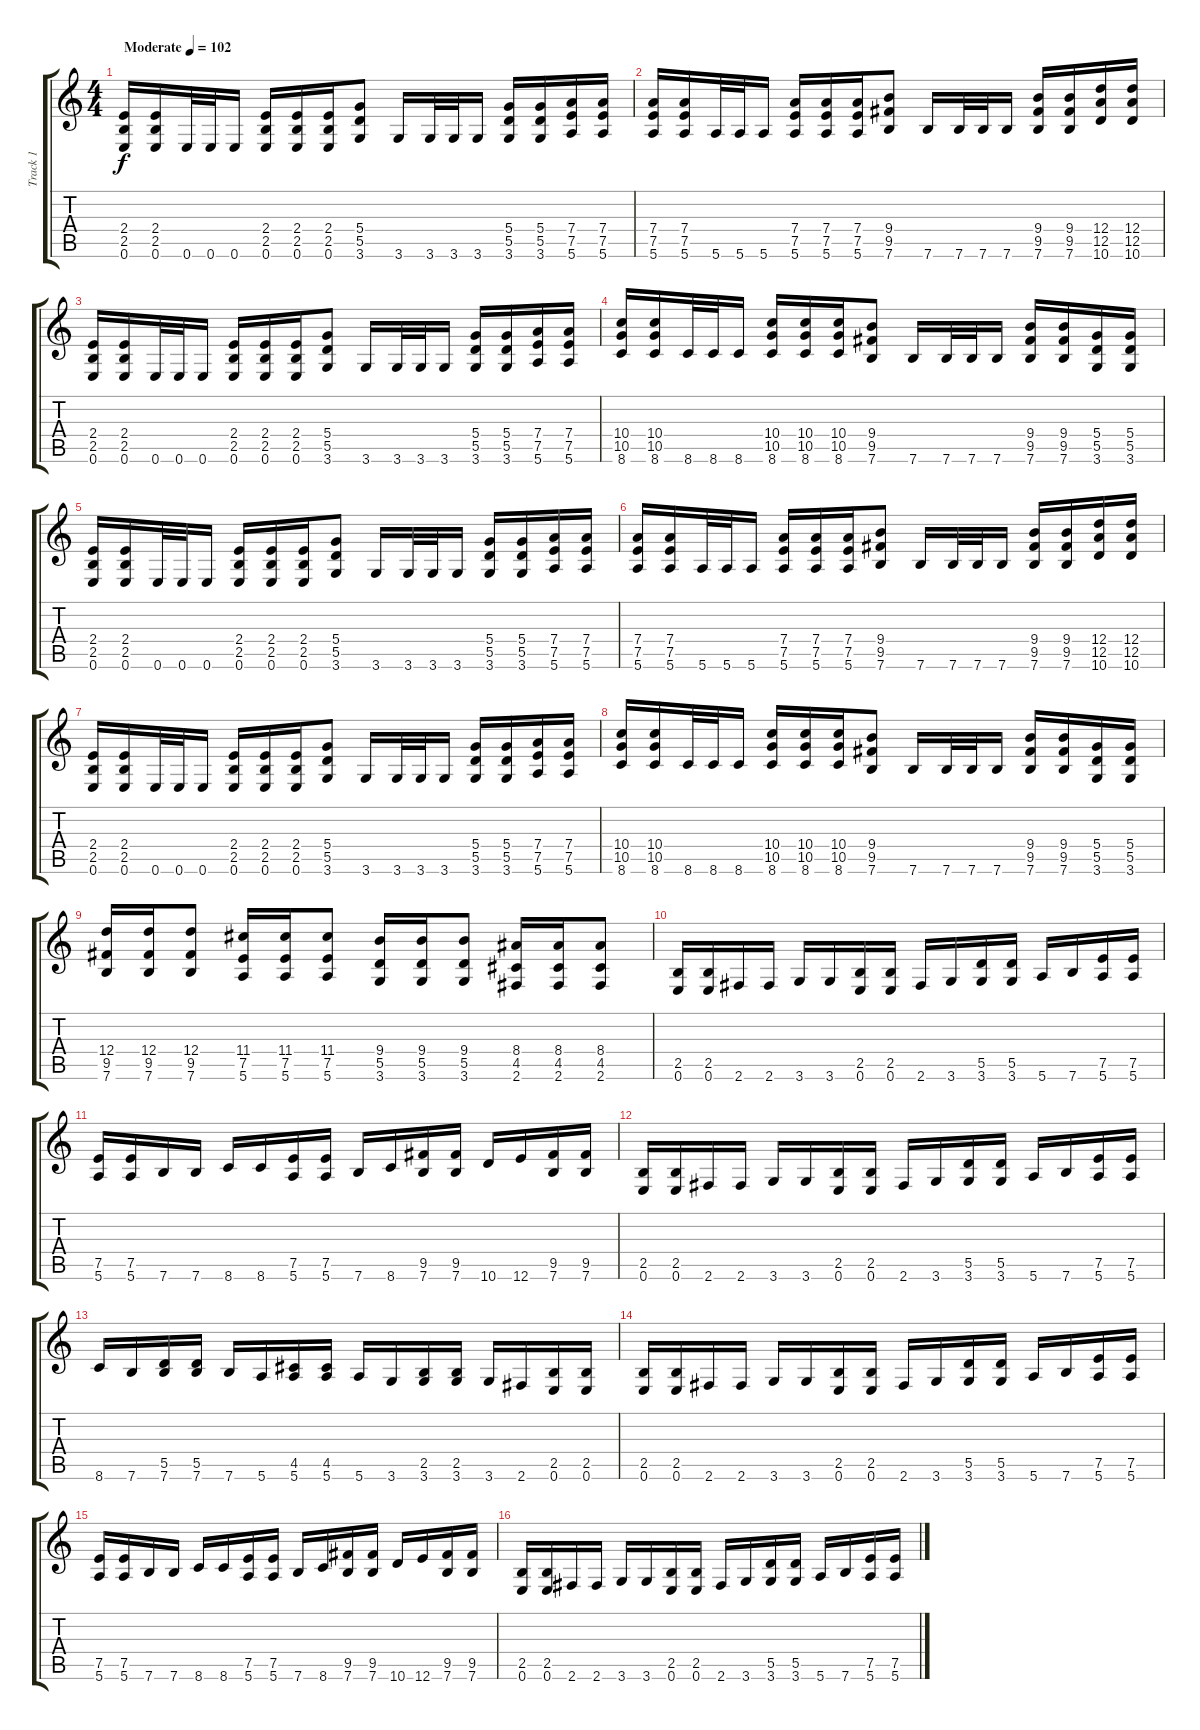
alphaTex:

\track ("Track 1" "Track 1") {instrument distortionguitar}
\staff {score tabs}
\tuning (E4 B3 G3 D3 A2 E2) {hide}
\ts (4 4)
\tempo (102 "Moderate")
\clef g2
\ks c
(2.4 2.5 0.6).16{dy f instrument distortionguitar} (2.4 2.5 0.6).16 0.6.32 0.6.32 0.6.16 (2.4 2.5 0.6).16 (2.4 2.5 0.6).16 (2.4 2.5 0.6).16 (5.4 5.5 3.6).8 3.6.16 3.6.32 3.6.32 3.6.16 (5.4 5.5 3.6).16 (5.4 5.5 3.6).16 (7.4 7.5 5.6).16 (7.4 7.5 5.6).16 |
(7.4 7.5 5.6).16 (7.4 7.5 5.6).16 5.6.32 5.6.32 5.6.16 (7.4 7.5 5.6).16 (7.4 7.5 5.6).16 (7.4 7.5 5.6).16 (9.4 9.5 7.6).8 7.6.16 7.6.32 7.6.32 7.6.16 (9.4 9.5 7.6).16 (9.4 9.5 7.6).16 (12.4 12.5 10.6).16 (12.4 12.5 10.6).16 |
(2.4 2.5 0.6).16 (2.4 2.5 0.6).16 0.6.32 0.6.32 0.6.16 (2.4 2.5 0.6).16 (2.4 2.5 0.6).16 (2.4 2.5 0.6).16 (5.4 5.5 3.6).8 3.6.16 3.6.32 3.6.32 3.6.16 (5.4 5.5 3.6).16 (5.4 5.5 3.6).16 (7.4 7.5 5.6).16 (7.4 7.5 5.6).16 |
(10.4 10.5 8.6).16 (10.4 10.5 8.6).16 8.6.32 8.6.32 8.6.16 (10.4 10.5 8.6).16 (10.4 10.5 8.6).16 (10.4 10.5 8.6).16 (9.4 9.5 7.6).8 7.6.16 7.6.32 7.6.32 7.6.16 (9.4 9.5 7.6).16 (9.4 9.5 7.6).16 (5.4 5.5 3.6).16 (5.4 5.5 3.6).16 |
(2.4 2.5 0.6).16 (2.4 2.5 0.6).16 0.6.32 0.6.32 0.6.16 (2.4 2.5 0.6).16 (2.4 2.5 0.6).16 (2.4 2.5 0.6).16 (5.4 5.5 3.6).8 3.6.16 3.6.32 3.6.32 3.6.16 (5.4 5.5 3.6).16 (5.4 5.5 3.6).16 (7.4 7.5 5.6).16 (7.4 7.5 5.6).16 |
(7.4 7.5 5.6).16 (7.4 7.5 5.6).16 5.6.32 5.6.32 5.6.16 (7.4 7.5 5.6).16 (7.4 7.5 5.6).16 (7.4 7.5 5.6).16 (9.4 9.5 7.6).8 7.6.16 7.6.32 7.6.32 7.6.16 (9.4 9.5 7.6).16 (9.4 9.5 7.6).16 (12.4 12.5 10.6).16 (12.4 12.5 10.6).16 |
(2.4 2.5 0.6).16 (2.4 2.5 0.6).16 0.6.32 0.6.32 0.6.16 (2.4 2.5 0.6).16 (2.4 2.5 0.6).16 (2.4 2.5 0.6).16 (5.4 5.5 3.6).8 3.6.16 3.6.32 3.6.32 3.6.16 (5.4 5.5 3.6).16 (5.4 5.5 3.6).16 (7.4 7.5 5.6).16 (7.4 7.5 5.6).16 |
(10.4 10.5 8.6).16 (10.4 10.5 8.6).16 8.6.32 8.6.32 8.6.16 (10.4 10.5 8.6).16 (10.4 10.5 8.6).16 (10.4 10.5 8.6).16 (9.4 9.5 7.6).8 7.6.16 7.6.32 7.6.32 7.6.16 (9.4 9.5 7.6).16 (9.4 9.5 7.6).16 (5.4 5.5 3.6).16 (5.4 5.5 3.6).16 |
(12.4 9.5 7.6).16 (12.4 9.5 7.6).16 (12.4 9.5 7.6).8 (11.4 7.5 5.6).16 (11.4 7.5 5.6).16 (11.4 7.5 5.6).8 (9.4 5.5 3.6).16 (9.4 5.5 3.6).16 (9.4 5.5 3.6).8 (8.4 4.5 2.6).16 (8.4 4.5 2.6).16 (8.4 4.5 2.6).8 |
(2.5 0.6).16 (2.5 0.6).16 2.6.16 2.6.16 3.6.16 3.6.16 (2.5 0.6).16 (2.5 0.6).16 2.6.16 3.6.16 (5.5 3.6).16 (5.5 3.6).16 5.6.16 7.6.16 (7.5 5.6).16 (7.5 5.6).16 |
(7.5 5.6).16 (7.5 5.6).16 7.6.16 7.6.16 8.6.16 8.6.16 (7.5 5.6).16 (7.5 5.6).16 7.6.16 8.6.16 (9.5 7.6).16 (9.5 7.6).16 10.6.16 12.6.16 (9.5 7.6).16 (9.5 7.6).16 |
(2.5 0.6).16 (2.5 0.6).16 2.6.16 2.6.16 3.6.16 3.6.16 (2.5 0.6).16 (2.5 0.6).16 2.6.16 3.6.16 (5.5 3.6).16 (5.5 3.6).16 5.6.16 7.6.16 (7.5 5.6).16 (7.5 5.6).16 |
8.6.16 7.6.16 (5.5 7.6).16 (5.5 7.6).16 7.6.16 5.6.16 (4.5 5.6).16 (4.5 5.6).16 5.6.16 3.6.16 (2.5 3.6).16 (2.5 3.6).16 3.6.16 2.6.16 (2.5 0.6).16 (2.5 0.6).16 |
(2.5 0.6).16 (2.5 0.6).16 2.6.16 2.6.16 3.6.16 3.6.16 (2.5 0.6).16 (2.5 0.6).16 2.6.16 3.6.16 (5.5 3.6).16 (5.5 3.6).16 5.6.16 7.6.16 (7.5 5.6).16 (7.5 5.6).16 |
(7.5 5.6).16 (7.5 5.6).16 7.6.16 7.6.16 8.6.16 8.6.16 (7.5 5.6).16 (7.5 5.6).16 7.6.16 8.6.16 (9.5 7.6).16 (9.5 7.6).16 10.6.16 12.6.16 (9.5 7.6).16 (9.5 7.6).16 |
(2.5 0.6).16 (2.5 0.6).16 2.6.16 2.6.16 3.6.16 3.6.16 (2.5 0.6).16 (2.5 0.6).16 2.6.16 3.6.16 (5.5 3.6).16 (5.5 3.6).16 5.6.16 7.6.16 (7.5 5.6).16 (7.5 5.6).16
